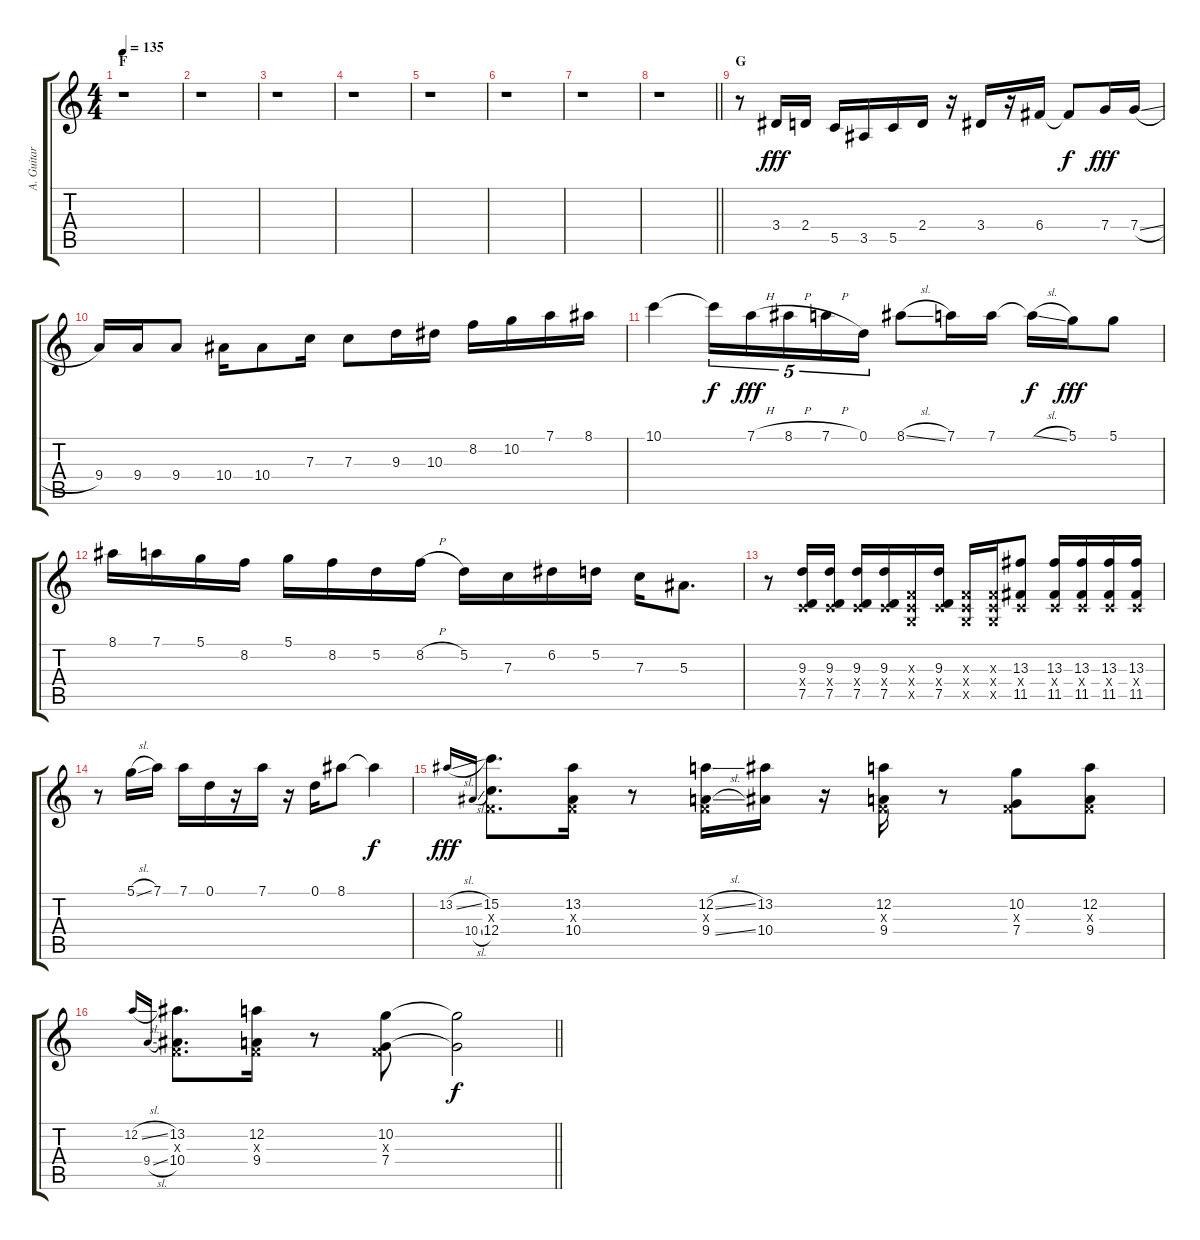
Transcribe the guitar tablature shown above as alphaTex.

\track ("A. Guitar I" "A. Guitar ") {instrument acousticguitarsteel}
\staff {score tabs}
\tuning (D4 A3 F3 C3 G2 D2) {hide}
\ts (4 4)
\section ("" "F")
\tempo 135
\clef g2
\ks c
r.1{dy f} |
r.1 |
r.1 |
r.1 |
r.1 |
r.1 |
r.1 |
\barLineRight lightlight
r.1 |
\section ("" "G")
r.8 3.4.16{dy fff} 2.4.16 5.5.16 3.5.16 5.5.16 2.4.16 r.16 3.4.16 r.16 6.4.16 6.4{t}.8{dy f} 7.4.16{dy fff} 7.4{sl}.16 |
9.4.16 9.4.16 9.4.8 10.4.16 10.4.8 7.3.16 7.3.8 9.3.16 10.3.16 8.2.16 10.2.16 7.1.16 8.1.16 |
10.1.4 10.1{t}.16{tu (5 4) dy f} 7.1{h}.16{tu (5 4) dy fff} 8.1{h}.16{tu (5 4)} 7.1{h}.16{tu (5 4)} 0.1.16{tu (5 4)} 8.1{sl}.8 7.1.16 7.1.16 7.1{sl t}.16{dy f} 5.1.16{dy fff} 5.1.8 |
8.1.16 7.1.16 5.1.16 8.2.16 5.1.16 8.2.16 5.2.16 8.2{h}.16 5.2.16 7.3.16 6.2.16 5.2.16 7.3.16 5.3.8{d} |
r.8 (9.3 0.4{x} 7.5).16 (9.3 0.4{x} 7.5).16 (9.3 0.4{x} 7.5).16 (9.3 0.4{x} 7.5).16 (0.3{x} 0.4{x} 0.5{x}).16 (9.3 0.4{x} 7.5).16 (0.3{x} 0.4{x} 0.5{x}).16 (0.3{x} 0.4{x} 0.5{x}).16 (13.3 0.4{x} 11.5).8 (13.3 0.4{x} 11.5).16 (13.3 0.4{x} 11.5).16 (13.3 0.4{x} 11.5).16 (13.3 0.4{x} 11.5).16 |
r.8 5.1{sl}.16 7.1.16 7.1.16 0.1.16 r.16 7.1.16 r.16 0.1.16 8.1.8 8.1{t}.4{dy f} |
13.2{sl}.16{gr onbeat dy fff} 10.4{sl}.16{gr onbeat} (15.2 0.3{x} 12.4).8{d} (13.2 0.3{x} 10.4).16 r.8 (12.2{sl} 0.3{x} 9.4{sl}).16 (13.2 10.4).16 r.16 (12.2 0.3{x} 9.4).16 r.8 (10.2 0.3{x} 7.4).8 (12.2 0.3{x} 9.4).8 |
\barLineRight lightlight
12.2{sl}.16{gr onbeat} 9.4{sl}.16{gr onbeat} (13.2 0.3{x} 10.4).8{d} (12.2 0.3{x} 9.4).16 r.8 (10.2 0.3{x} 7.4).8 (10.2{t} 7.4{t}).2{dy f}
